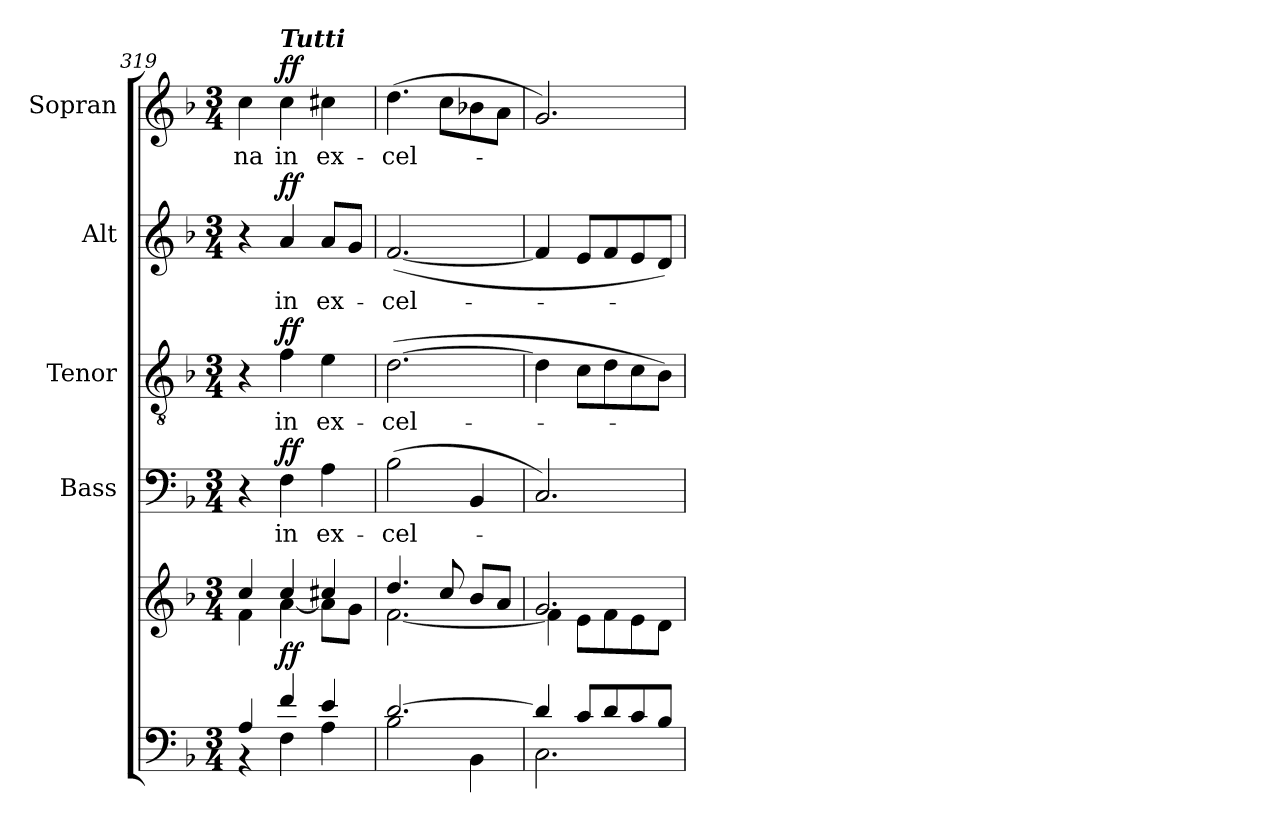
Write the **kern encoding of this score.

**kern	**kern	**dynam	**kern	**text	**dynam	**kern	**text	**dynam	**kern	**text	**dynam	**kern	**text	**dynam
*part5	*part5	*part5	*part4	*part4	*part4	*part3	*part3	*part3	*part2	*part2	*part2	*part1	*part1	*part1
*staff6	*staff5	*staff5/6	*staff4	*staff4	*staff4	*staff3	*staff3	*staff3	*staff2	*staff2	*staff2	*staff1	*staff1	*staff1
*	*	*	*I"Bass	*	*	*I"Tenor	*	*	*I"Alt	*	*	*I"Sopran	*	*
*	*	*	*I'B.	*	*	*I'T.	*	*	*I'A.	*	*	*I'S.	*	*
*clefF4	*clefG2	*	*clefF4	*	*	*clefGv2	*	*	*clefG2	*	*	*clefG2	*	*
*k[b-]	*k[b-]	*	*k[b-]	*	*	*k[b-]	*	*	*k[b-]	*	*	*k[b-]	*	*
*F:	*F:	*	*F:	*	*	*F:	*	*	*F:	*	*	*F:	*	*
*M3/4	*M3/4	*	*M3/4	*	*	*M3/4	*	*	*M3/4	*	*	*M3/4	*	*
=319	=319	=319	=319	=319	=319	=319	=319	=319	=319	=319	=319	=319	=319	=319
*^	*^	*	*	*	*	*	*	*	*	*	*	*	*	*
!	!	!	!	!	!	!	!	!	!	!	!	!	!	!	!LO:LY:b	!
4A/	4rBB	4cc/	4f\	.	4r	.	.	4r	.	.	4r	.	.	4cc\	-na	.
!	!	!	!	!	!	!	!	!	!	!	!	!	!	!LO:TX:a:Bi:t=Tutti	!	!
!	!	!	!	!LO:DY:b	!	!LO:LY:b	!LO:DY:a	!	!LO:LY:b	!LO:DY:a	!	!LO:LY:b	!LO:DY:a	!	!LO:LY:b	!LO:DY:a
4f/	4F\	4cc/	[<4a\	ff	4F\	in	ff	4f\	in	ff	4a/	in	ff	4cc\	in	ff
!	!	!	!	!	!	!LO:LY:b	!	!	!LO:LY:b	!	!	!LO:LY:b	!	!	!LO:LY:b	!
4e/	4A\	4cc#X/	8a\L]	.	4A\	ex-	.	4e\	ex-	.	8a/L	ex-	.	4cc#X\	ex-	.
.	.	.	8g\J	.	.	.	.	.	.	.	8g/J	.	.	.	.	.
=320	=320	=320	=320	=320	=320	=320	=320	=320	=320	=320	=320	=320	=320	=320	=320	=320
!	!	!	!	!	!	!LO:LY:b	!	!	!LO:LY:b	!	!	!LO:LY:b	!	!	!LO:LY:b	!
[>2.d/	2B-\	4.dd/	[<2.f\	.	(>2B-\	-cel-	.	(>[2.d\	-cel-	.	(<[2.f/	-cel-	.	(>4.dd\	-cel-	.
.	.	8cc/	.	.	.	.	.	.	.	.	.	.	.	8cc\L	.	.
.	4BB-\	8b-/L	.	.	4BB-/	.	.	.	.	.	.	.	.	8b-X\	.	.
.	.	8a/J	.	.	.	.	.	.	.	.	.	.	.	8a\J	.	.
=321	=321	=321	=321	=321	=321	=321	=321	=321	=321	=321	=321	=321	=321	=321	=321	=321
4d/]	2.C\	2.g/	4f\]	.	2.C/)	.	.	4d\]	.	.	4f/]	.	.	2.g/)	.	.
8c/L	.	.	8e\L	.	.	.	.	8c\L	.	.	8e/L	.	.	.	.	.
8d/	.	.	8f\	.	.	.	.	8d\	.	.	8f/	.	.	.	.	.
8c/	.	.	8e\	.	.	.	.	8c\	.	.	8e/	.	.	.	.	.
8B-/J	.	.	8d\J	.	.	.	.	8B-\J)	.	.	8d/J)	.	.	.	.	.
*v	*v	*	*	*	*	*	*	*	*	*	*	*	*	*	*	*
*	*v	*v	*	*	*	*	*	*	*	*	*	*	*	*	*
=	=	=	=	=	=	=	=	=	=	=	=	=	=	=
*-	*-	*-	*-	*-	*-	*-	*-	*-	*-	*-	*-	*-	*-	*-
